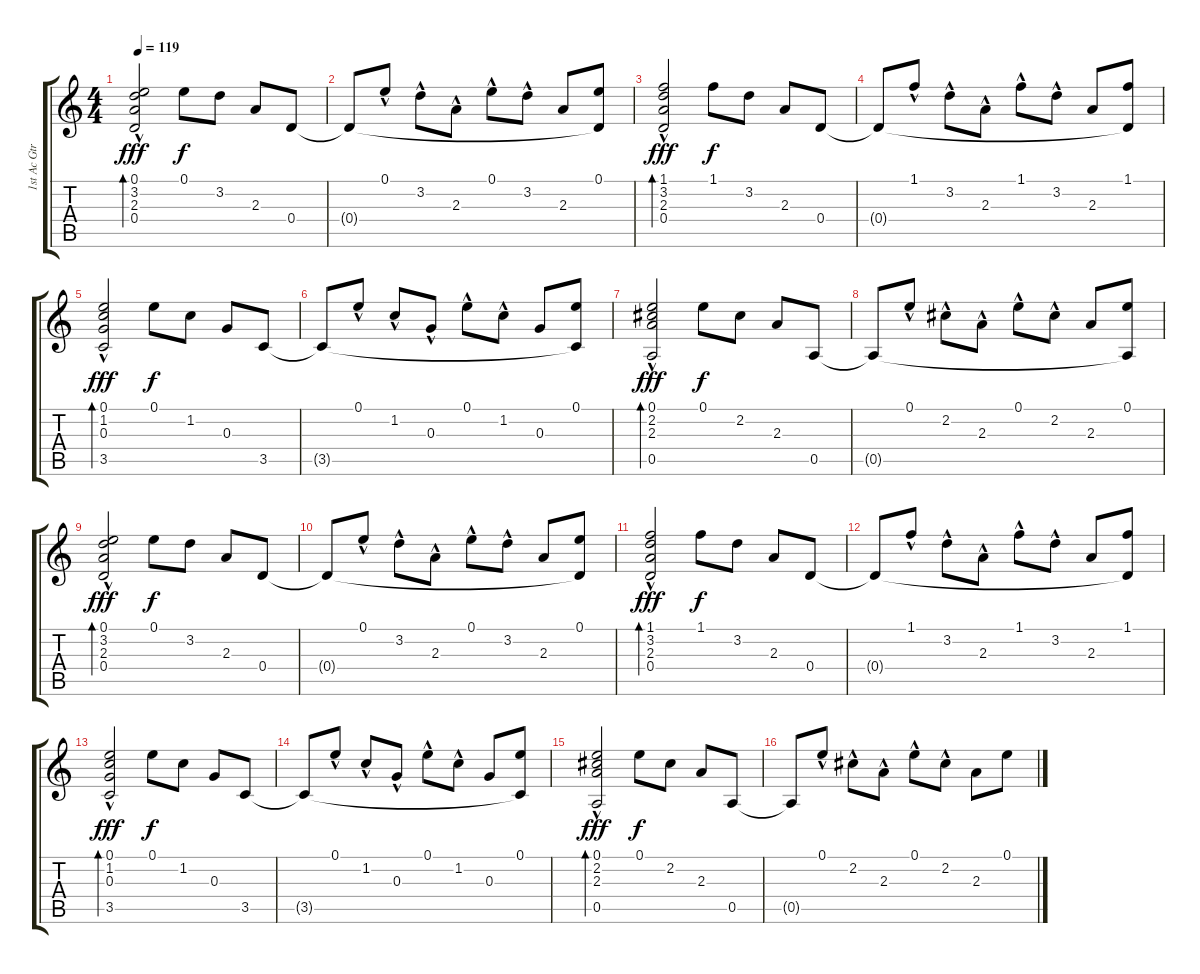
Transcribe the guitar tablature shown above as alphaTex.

\track ("1st Ac Gtr" "1st Ac Gtr") {instrument acousticguitarsteel}
\staff {score tabs}
\tuning (E4 B3 G3 D3 A2 E2) {hide}
\ts (4 4)
\tempo 119
\clef g2
\ks c
(0.1 3.2 2.3 0.4{hac}).2{bd 120 dy fff} 0.1.8{dy f} 3.2.8 2.3.8 0.4.8 |
0.4{t}.8 0.1{hac}.8 3.2{hac}.8 2.3{hac}.8 0.1{hac}.8 3.2{hac}.8 2.3.8 (0.1 0.4{t}).8 |
(1.1 3.2 2.3 0.4{hac}).2{bd 120 dy fff} 1.1.8{dy f} 3.2.8 2.3.8 0.4.8 |
0.4{t}.8 1.1{hac}.8 3.2{hac}.8 2.3{hac}.8 1.1{hac}.8 3.2{hac}.8 2.3.8 (1.1 0.4{t}).8 |
(0.1 1.2 0.3 3.5{hac}).2{bd 120 dy fff} 0.1.8{dy f} 1.2.8 0.3.8 3.5.8 |
3.5{t}.8 0.1{hac}.8 1.2{hac}.8 0.3{hac}.8 0.1{hac}.8 1.2{hac}.8 0.3.8 (0.1 3.5{t}).8 |
(0.1 2.2 2.3 0.5{hac}).2{bd 120 dy fff} 0.1.8{dy f} 2.2.8 2.3.8 0.5.8 |
0.5{t}.8 0.1{hac}.8 2.2{hac}.8 2.3{hac}.8 0.1{hac}.8 2.2{hac}.8 2.3.8 (0.1 0.5{t}).8 |
(0.1 3.2 2.3 0.4{hac}).2{bd 120 dy fff} 0.1.8{dy f} 3.2.8 2.3.8 0.4.8 |
0.4{t}.8 0.1{hac}.8 3.2{hac}.8 2.3{hac}.8 0.1{hac}.8 3.2{hac}.8 2.3.8 (0.1 0.4{t}).8 |
(1.1 3.2 2.3 0.4{hac}).2{bd 120 dy fff} 1.1.8{dy f} 3.2.8 2.3.8 0.4.8 |
0.4{t}.8 1.1{hac}.8 3.2{hac}.8 2.3{hac}.8 1.1{hac}.8 3.2{hac}.8 2.3.8 (1.1 0.4{t}).8 |
(0.1 1.2 0.3 3.5{hac}).2{bd 120 dy fff} 0.1.8{dy f} 1.2.8 0.3.8 3.5.8 |
3.5{t}.8 0.1{hac}.8 1.2{hac}.8 0.3{hac}.8 0.1{hac}.8 1.2{hac}.8 0.3.8 (0.1 3.5{t}).8 |
(0.1 2.2 2.3 0.5{hac}).2{bd 120 dy fff} 0.1.8{dy f} 2.2.8 2.3.8 0.5.8 |
0.5{t}.8 0.1{hac}.8 2.2{hac}.8 2.3{hac}.8 0.1{hac}.8 2.2{hac}.8 2.3.8 0.1.8
